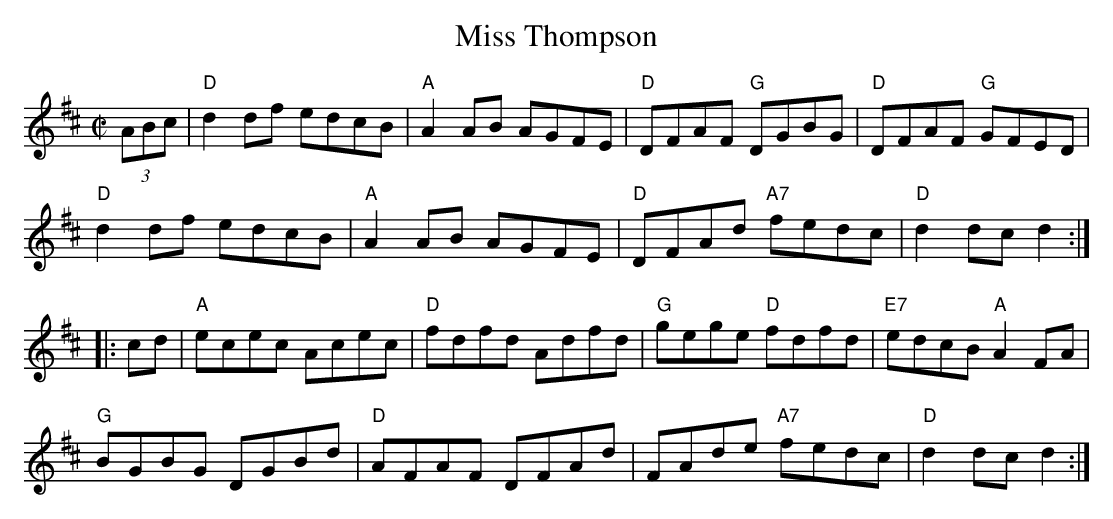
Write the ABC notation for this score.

X:1
T: Miss Thompson
M: C|
K: D
(3ABc |\
"D"d2df edcB | "A"A2AB AGFE | "D"DFAF "G"DGBG | "D"DFAF "G"GFED |
"D"d2df edcB | "A"A2AB AGFE | "D"DFAd "A7"fedc | "D"d2dc d2 :|
|: cd |\
"A"ecec Acec | "D"fdfd Adfd | "G"gege "D"fdfd | "E7"edcB "A"A2FA |
"G"BGBG DGBd | "D"AFAF DFAd | FAde "A7"fedc | "D"d2dc d2 :|
